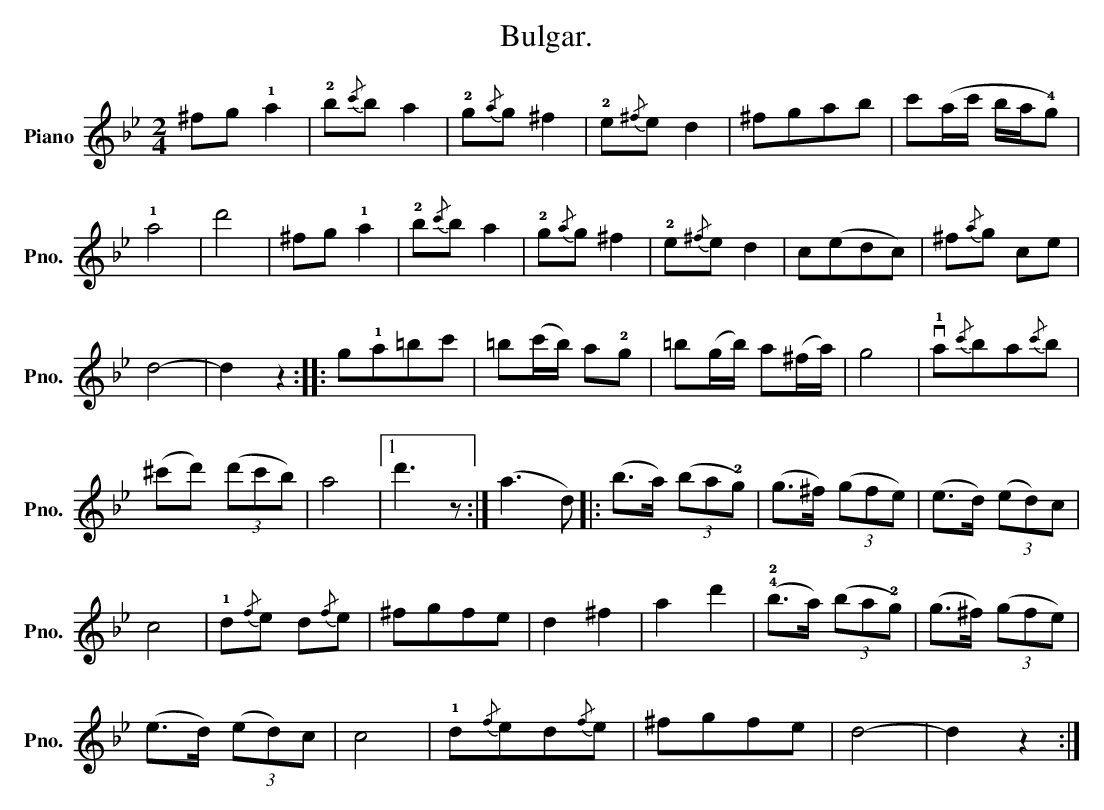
X:1
T:Bulgar.
L:1/8
M:2/4
K:Gmin
V:1 treble nm="Piano" snm="Pno."
V:1
 ^fg !1!a2 | !2!b{/c'}b a2 | !2!g{/a}g ^f2 | !2!e{/^f}e d2 | ^fgab | c'(a/c'/ b/a/!4!g) |$ !1!a4 | %7
 d'4 | ^fg !1!a2 | !2!b{/c'}b a2 | !2!g{/a}g ^f2 | !2!e{/^f}e d2 | c(edc) | ^f{/a}g ce |$ d4- | %15
 d2 z2 :: g!1!a=bc' | =b(c'/b/) a!2!g | =b(g/b/) a(^f/a/) | g4 | v!1!a{/c'}ba{/c'}b |$ %21
 (^c'd') (3(d'c'b) | a4 |1 d'3 z :| (a3 d) |: (b>a) (3(ba!2!g) | (g>^f) (3(gfe) | (e>d) (3(ed)c |$ %28
 c4 | !1!d{/f}e d{/f}e | ^fgfe | d2 ^f2 | a2 d'2 | (!4!!2!b>a) (3(ba!2!g) | (g>^f) (3(gfe) |$ %35
 (e>d) (3(ed)c | c4 | !1!d{/f}ed{/f}e | ^fgfe | d4- | d2 z2 :| %41
